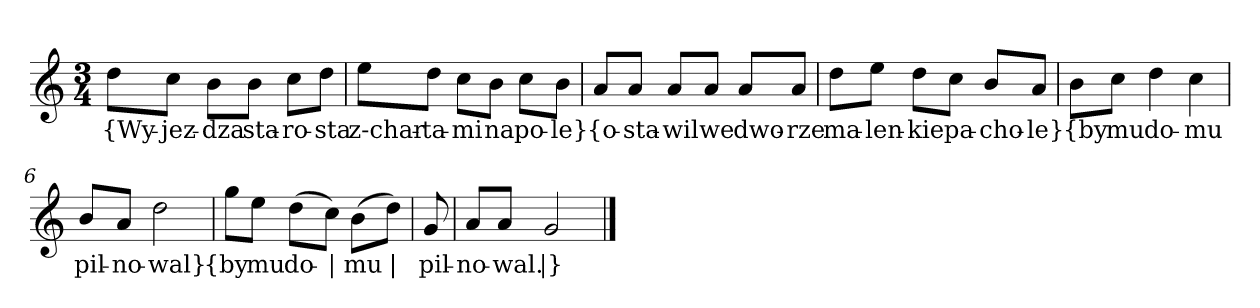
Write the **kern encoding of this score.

**kern	**text
*part1	*part1
*staff1	*staff1
*clefG2	*
*k[]	*
*M3/4	*
=	=
8dd\L	{Wy-
8cc\J	-jez-
8b\L	-dza
8b\J	sta-
8cc\L	-ro-
8dd\J	-sta
=2	=2
8ee\L	z-char-
8dd\J	-ta-
8cc\L	-mi
8b\J	na
8cc\L	po-
8b\J	-le}
=3y	=3y
8a/L	{o-
8a/J	-sta-
8a/L	-wil
8a/J	we
8a/L	dwo-
8a/J	-rze
=4	=4
8dd\L	ma-
8ee\J	-len-
8dd\L	-kie
8cc\J	pa-
8b/L	-cho-
8a/J	-le}
=5y	=5y
8b\L	{by
8cc\J	mu
4dd	do-
4cc	-mu
=6	=6
8b/L	pil-
8a/J	-no-
2dd	-wal}
=7y	=7y
8gg\L	{by
8ee\J	mu
(8dd\L	do-
8cc\J)	|
(8b\L	-mu
8dd\J)	|
=8y	=8y
8g	pil-
=9	=9
8a/L	-no-
8a/J	-wal.
2g	|}
==	==
*-	*-
